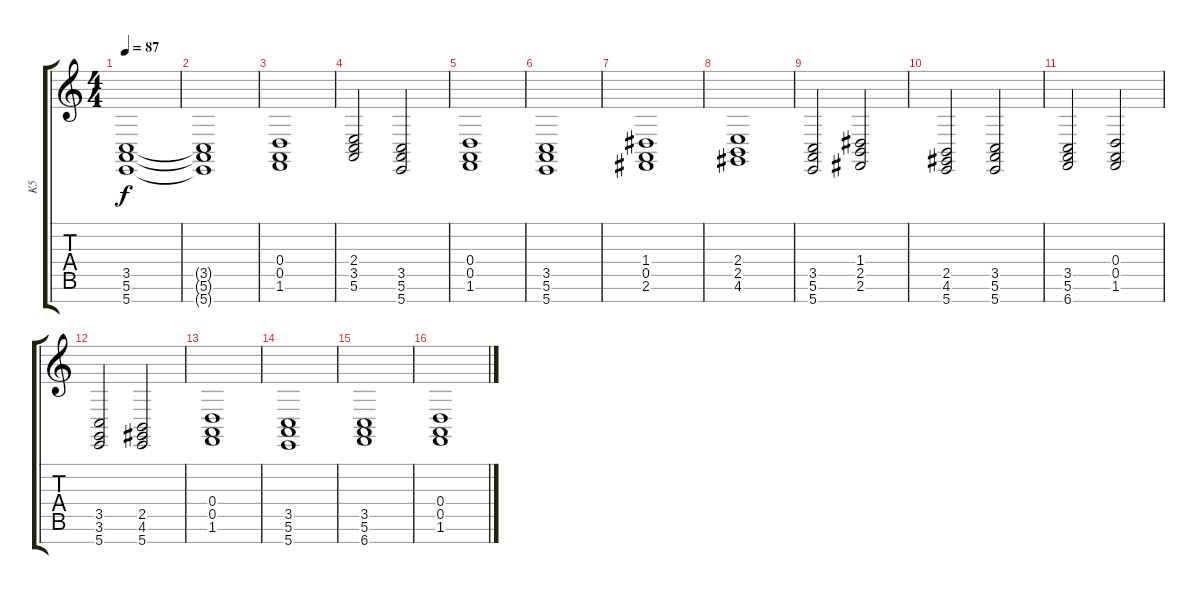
\track ("K5" "K5") {instrument stringensemble1}
\staff {score tabs}
\tuning (E4 B3 G3 D3 A2 E2 B1) {hide}
\ts (4 4)
\tempo 87
\clef g2
\ks c
(3.5 5.6 5.7).1{dy f} |
(3.5{t} 5.6{t} 5.7{t}).1 |
(0.4 0.5 1.6).1 |
(2.4 3.5 5.6).2 (3.5 5.6 5.7).2 |
(0.4 0.5 1.6).1 |
(3.5 5.6 5.7).1 |
(1.4 0.5 2.6).1 |
(2.4 2.5 4.6).1 |
(3.5 5.6 5.7).2 (1.4 2.5 2.6).2 |
(2.5 4.6 5.7).2 (3.5 5.6 5.7).2 |
(3.5 5.6 6.7).2 (0.4 0.5 1.6).2 |
(3.5 3.6 5.7).2 (2.5 4.6 5.7).2 |
(0.4 0.5 1.6).1 |
(3.5 5.6 5.7).1 |
(3.5 5.6 6.7).1 |
(0.4 0.5 1.6).1
